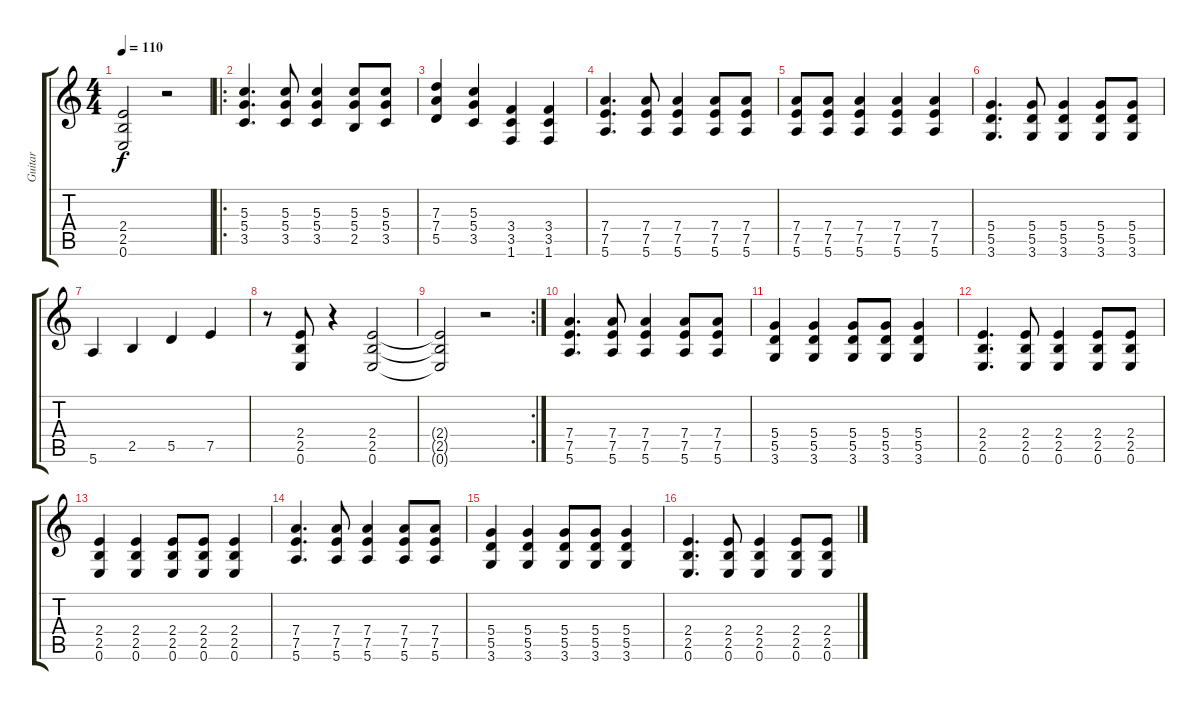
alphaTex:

\track ("Guitar" "Guitar") {instrument distortionguitar}
\staff {score tabs}
\tuning (E4 B3 G3 D3 A2 E2) {hide}
\ts (4 4)
\tempo 110
\clef g2
\ks c
(2.4{t} 2.5{t} 0.6{t}).2{dy f} r.2 |
\ro
(5.3 5.4 3.5).4{d} (5.3 5.4 3.5).8 (5.3 5.4 3.5).4 (5.3 5.4 2.5).8 (5.3 5.4 3.5).8 |
(7.3 7.4 5.5).4 (5.3 5.4 3.5).4 (3.4 3.5 1.6).4 (3.4 3.5 1.6).4 |
(7.4 7.5 5.6).4{d} (7.4 7.5 5.6).8 (7.4 7.5 5.6).4 (7.4 7.5 5.6).8 (7.4 7.5 5.6).8 |
(7.4 7.5 5.6).8 (7.4 7.5 5.6).8 (7.4 7.5 5.6).4 (7.4 7.5 5.6).4 (7.4 7.5 5.6).4 |
(5.4 5.5 3.6).4{d} (5.4 5.5 3.6).8 (5.4 5.5 3.6).4 (5.4 5.5 3.6).8 (5.4 5.5 3.6).8 |
5.6.4 2.5.4 5.5.4 7.5.4 |
r.8 (2.4 2.5 0.6).8 r.4 (2.4 2.5 0.6).2 |
\rc 2
(2.4{t} 2.5{t} 0.6{t}).2 r.2 |
(7.4 7.5 5.6).4{d} (7.4 7.5 5.6).8 (7.4 7.5 5.6).4 (7.4 7.5 5.6).8 (7.4 7.5 5.6).8 |
(5.4 5.5 3.6).4 (5.4 5.5 3.6).4 (5.4 5.5 3.6).8 (5.4 5.5 3.6).8 (5.4 5.5 3.6).4 |
(2.4 2.5 0.6).4{d} (2.4 2.5 0.6).8 (2.4 2.5 0.6).4 (2.4 2.5 0.6).8 (2.4 2.5 0.6).8 |
(2.4 2.5 0.6).4 (2.4 2.5 0.6).4 (2.4 2.5 0.6).8 (2.4 2.5 0.6).8 (2.4 2.5 0.6).4 |
(7.4 7.5 5.6).4{d} (7.4 7.5 5.6).8 (7.4 7.5 5.6).4 (7.4 7.5 5.6).8 (7.4 7.5 5.6).8 |
(5.4 5.5 3.6).4 (5.4 5.5 3.6).4 (5.4 5.5 3.6).8 (5.4 5.5 3.6).8 (5.4 5.5 3.6).4 |
(2.4 2.5 0.6).4{d} (2.4 2.5 0.6).8 (2.4 2.5 0.6).4 (2.4 2.5 0.6).8 (2.4 2.5 0.6).8
